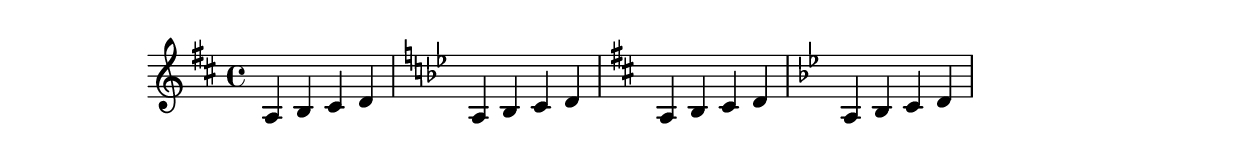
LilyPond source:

%% DO NOT EDIT this file manually; it is automatically
%% generated from LSR http://lsr.dsi.unimi.it
%% Make any changes in LSR itself, or in Documentation/snippets/new/ ,
%% and then run scripts/auxiliar/makelsr.py
%%
%% This file is in the public domain.
\version "2.14.0"

\header {
  lsrtags = "pitches"

%% Translation of GIT committish: 2d548a99cb9dba80f2ff035582009477cd37eceb
doctitlees = "Evitar que se impriman becuadros cuando cambia la armadura"

texidoces = "

Cuando cambia la armadura de la tonalidad, se imprimen becuadros
automáticamente para cancelar las alteraciones de las armaduras
anteriores.  Esto se puede evitar estableciendo al valor @qq{falso} la
propiedad @code{printKeyCancellation} del contexto @code{Staff}.

"


%% Translation of GIT committish: 0a868be38a775ecb1ef935b079000cebbc64de40
doctitlede = "Auflösungzeichen nicht setzen wenn die Tonart wechselt"

texidocde = "
Wenn die Tonart wechselt, werden automatisch Auflösungszeichen ausgegeben,
um Versetzungszeichen der vorherigen Tonart aufzulösen.  Das kann
verhindert werden, indem die @code{printKeyCancellation}-Eigenschaft
im @code{Staff}-Kontext auf \"false\" gesetzt wird.
"

%% Translation of GIT committish: 4ab2514496ac3d88a9f3121a76f890c97cedcf4e
  texidocfr = "
Après un changement de tonalité, un bécarre est imprimé pour annuler
toute altération précédente.  Ceci peut être supprimé en réglant à
@code{\"false\"} la propriété @code{printKeyCancellation} du contexte
@code{Staff}.

"

  doctitlefr = "Suppression des bécarres superflus après un changement de
tonalité"

  texidoc = "
When the key signature changes, natural signs are automatically printed
to cancel any accidentals from previous key signatures.  This may be
prevented by setting to @code{f} the @code{printKeyCancellation}
property in the @code{Staff} context.

"
  doctitle = "Preventing natural signs from being printed when the key signature changes"
} % begin verbatim

\relative c' {
  \key d \major
  a4 b cis d
  \key g \minor
  a4 bes c d
  \set Staff.printKeyCancellation = ##f
  \key d \major
  a4 b cis d
  \key g \minor
  a4 bes c d
}

